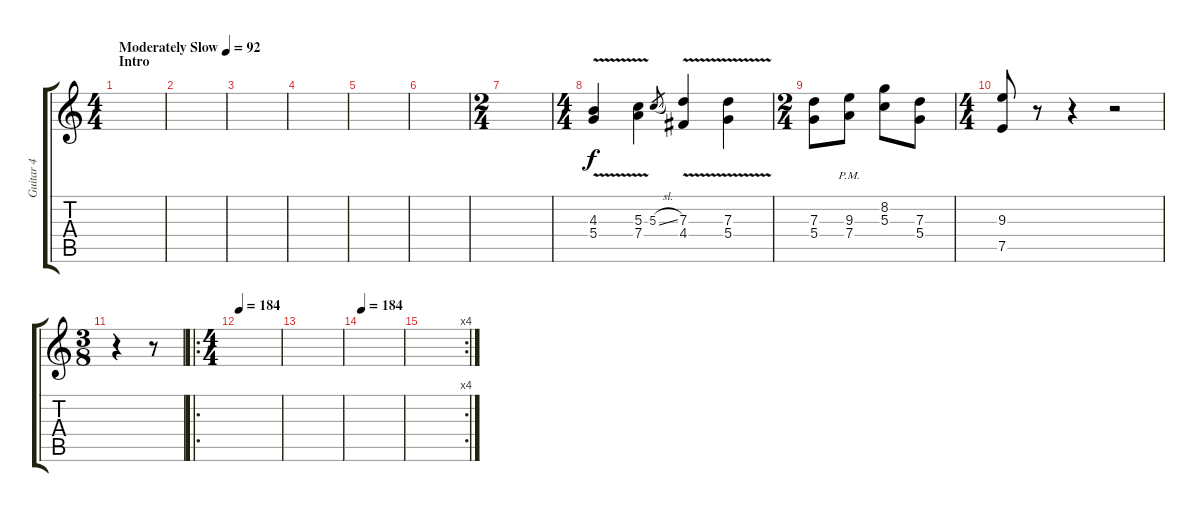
\track ("Guitar 4" "Guitar 4") {instrument distortionguitar}
\staff {score tabs}
\tuning (E4 B3 G3 D3 A2 E2) {hide}
\ts (4 4)
\section ("" "Intro")
\tempo (92 "Moderately Slow")
\clef g2
\ks c
|
|
|
|
|
|
\ts (2 4)
|
\ts (4 4)
(4.3{v} 5.4{v}).4 (5.3{v} 7.4{v}).4 5.3{sl}.8{gr} (7.3{v} 4.4{v}).4 (7.3{v} 5.4{v}).4 |
\ts (2 4)
(7.3 5.4).8 (9.3{pm} 7.4{pm}).8 (8.2 5.3).8 (7.3 5.4).8 |
\ts (4 4)
(9.3 7.5).8 r.8 r.4 r.2 |
\ts (3 8)
r.4 r.8 |
\ro
\ts (4 4)
\tempo 184
|
|
\tempo 184
|
\rc 4
